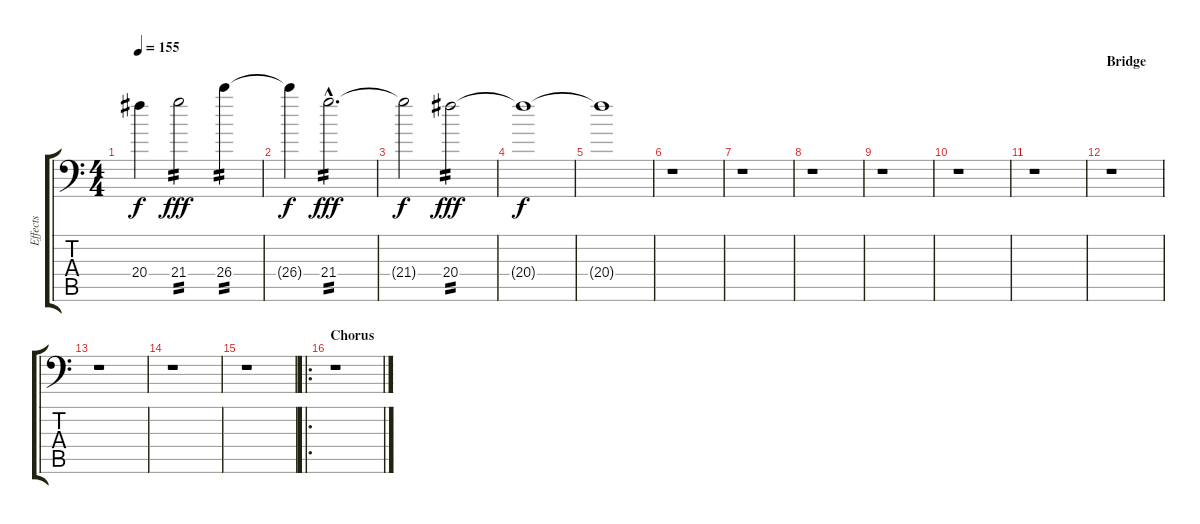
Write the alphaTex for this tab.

\track ("Effects" "Effects") {instrument guitarharmonics}
\staff {score tabs}
\tuning (C4 G3 Eb3 Bb2 F2 Bb1) {hide}
\ts (4 4)
\tempo 155
\clef f4
\ks c
20.4{t}.4{dy f} 21.4.2{tp 2 dy fff} 26.4.4{tp 2} |
26.4{t}.4{dy f} 21.4{hac}.2{d tp 2 dy fff} |
21.4{t}.2{dy f} 20.4.2{tp 2 dy fff} |
20.4{t}.1{dy f volume 0} |
20.4{t}.1 |
r.1 |
r.1 |
r.1 |
r.1 |
r.1 |
r.1 |
\section ("" "Bridge")
r.1 |
r.1 |
r.1 |
r.1 |
\ro
\section ("" "Chorus")
r.1
